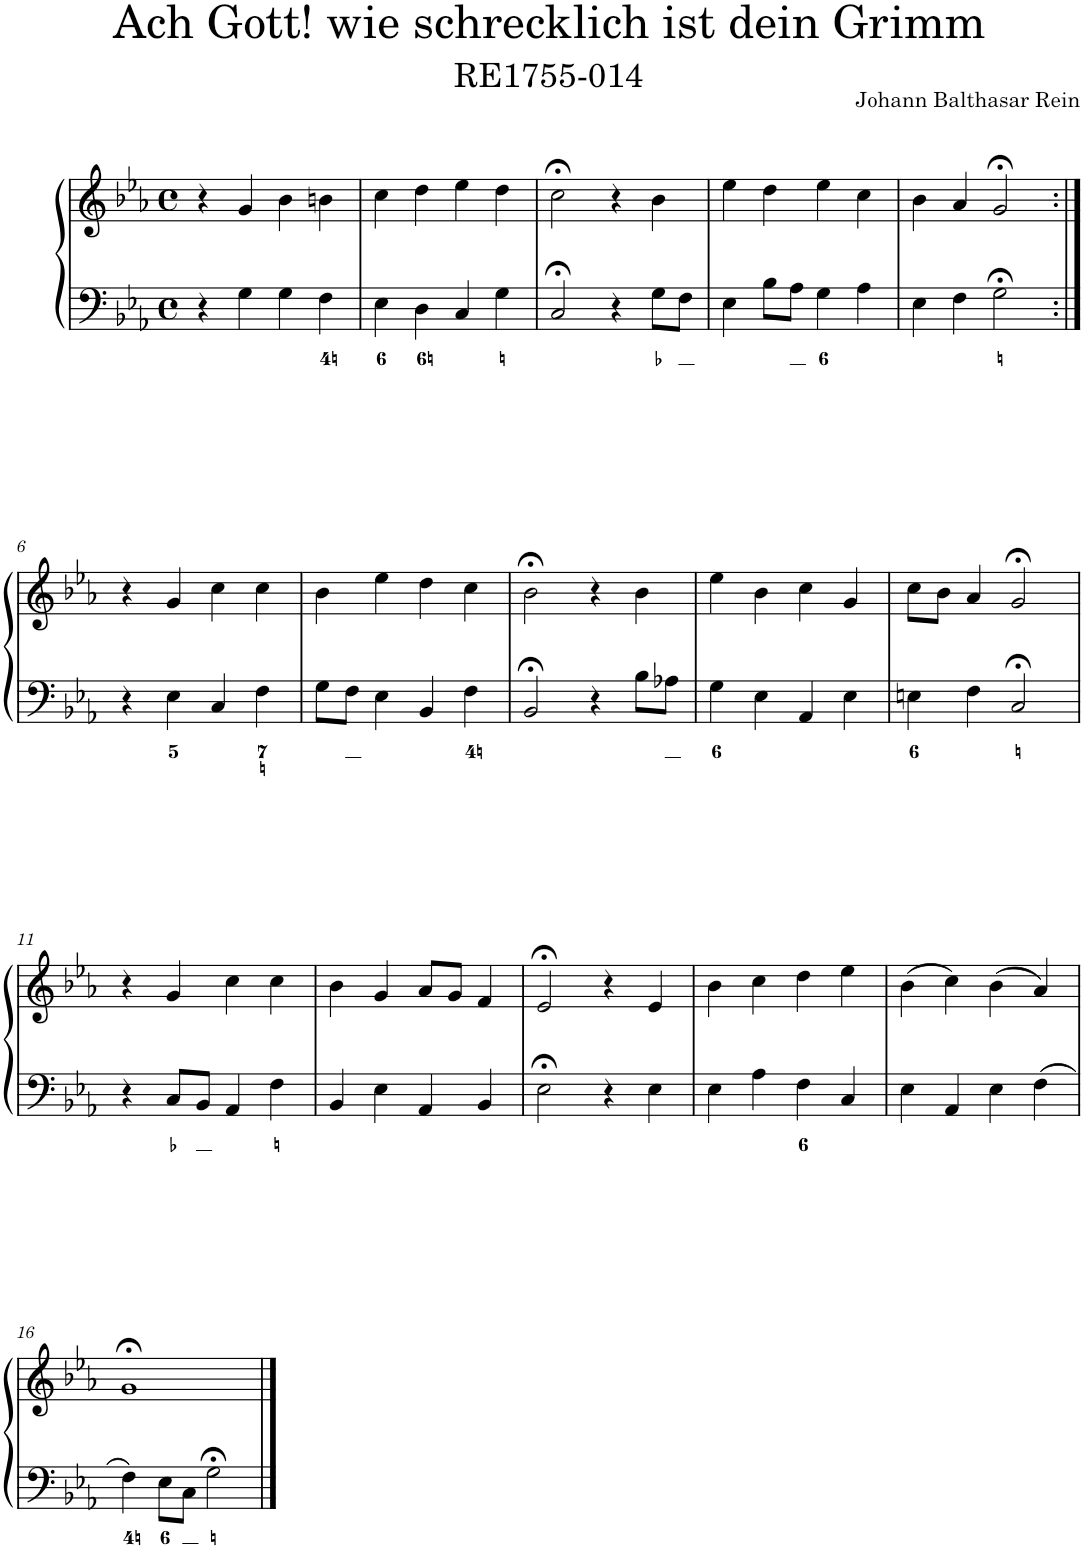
**kern	**kern
*part1	*part1
*staff2	*staff1
*I"Piano	*
*I'Pno.	*
*clefF4	*clefG2
*k[b-e-a-]	*k[b-e-a-]
*M4/4	*M4/4
*met(c)	*met(c)
=1	=1
4r	4r
4G\	4g/
4G\	4b-\
4F\	4bn\
=2	=2
4E-\	4cc\
4D\	4dd\
4C/	4ee-\
4G\	4dd\
=3	=3
2C;</	2cc;<\
4r	4r
8G\L	4b-\
8F\J	.
=4	=4
4E-\	4ee-\
8B-\L	4dd\
8A-\J	.
4G\	4ee-\
4A-\	4cc\
=5	=5
4E-\	4b-\
4F\	4a-/
2G;<\	2g;</
!!LO:LB:g=z
=6:|!	=6:|!
4r	4r
4E-\	4g/
4C/	4cc\
4F\	4cc\
=7	=7
8G\L	4b-\
8F\J	.
4E-\	4ee-\
4BB-/	4dd\
4F\	4cc\
=8	=8
2BB-;</	2b-;<\
4r	4r
8B-\L	4b-\
8A-X\J	.
=9	=9
4G\	4ee-\
4E-\	4b-\
4AA-/	4cc\
4E-\	4g/
=10	=10
4En\	8cc\L
.	8b-\J
4F\	4a-/
2C;</	2g;</
!!LO:LB:g=z
=11	=11
4r	4r
8C/L	4g/
8BB-/J	.
4AA-/	4cc\
4F\	4cc\
=12	=12
4BB-/	4b-\
4E-\	4g/
4AA-/	8a-/L
.	8g/J
4BB-/	4f/
=13	=13
2E-;<\	2e-;</
4r	4r
4E-\	4e-/
=14	=14
4E-\	4b-\
4A-\	4cc\
4F\	4dd\
4C/	4ee-\
=15	=15
4E-\	(4b-\
4AA-/	4cc\)
4E-\	(4b-\
4F\	4a-/)
!!LO:LB:g=z
=16	=16
4F\	1g;<
8E-\L	.
8C\J	.
2G;<\	.
==	==
*-	*-
